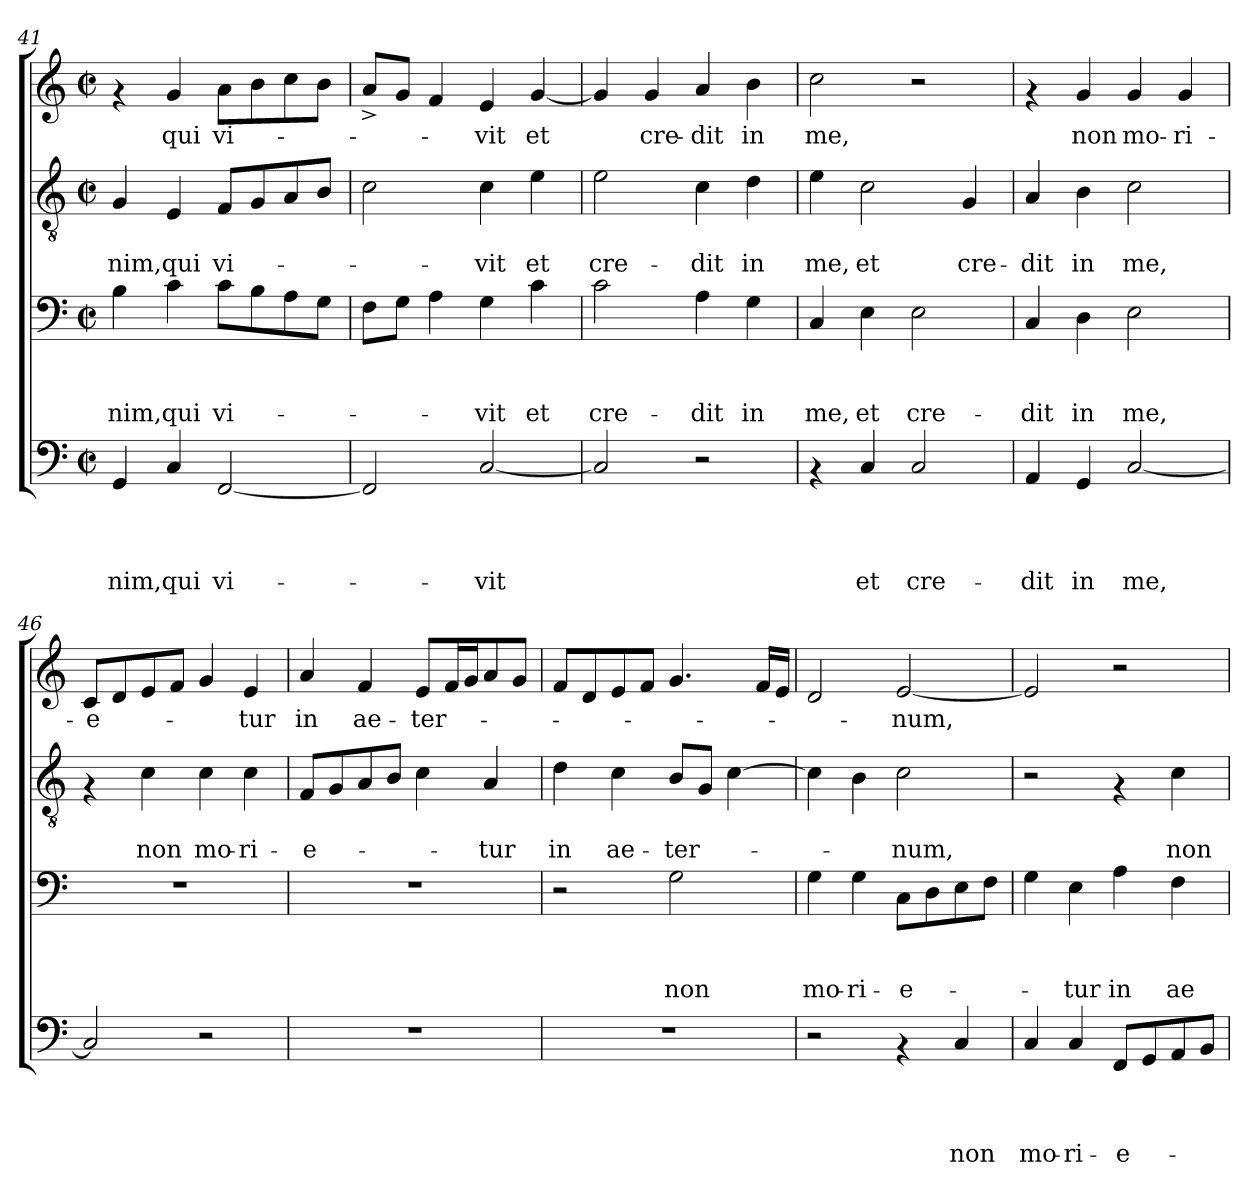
**kern	**text	**text	**text	**text	**kern	**text	**text	**text	**kern	**text	**text	**kern	**text
*part4	*part4	*part4	*part4	*part4	*part3	*part3	*part3	*part3	*part2	*part2	*part2	*part1	*part1
*staff4	*staff4	*staff4	*staff4	*staff4	*staff3	*staff3	*staff3	*staff3	*staff2	*staff2	*staff2	*staff1	*staff1
*clefF4	*	*	*	*	*clefF4	*	*	*	*clefGv2	*	*	*clefG2	*
*k[]	*	*	*	*	*k[]	*	*	*	*k[]	*	*	*k[]	*
*C:	*	*	*	*	*C:	*	*	*	*C:	*	*	*C:	*
*M2/2	*	*	*	*	*M2/2	*	*	*	*M2/2	*	*	*M2/2	*
*met(c|)	*	*	*	*	*met(c|)	*	*	*	*met(c|)	*	*	*met(c|)	*
=41	=41	=41	=41	=41	=41	=41	=41	=41	=41	=41	=41	=41	=41
!	!	!	!	!LO:LY:b	!	!	!	!LO:LY:b	!	!	!LO:LY:b	!	!
4GG/	.	.	.	-nim,	4B\	.	.	-nim,	4G/	.	-nim,	4rf	.
!	!	!	!	!LO:LY:b	!	!	!	!LO:LY:b	!	!	!LO:LY:b	!	!LO:LY:b
4C/	.	.	.	qui	4c\	.	.	qui	4E/	.	qui	4g/	qui
!	!	!	!	!LO:LY:b	!	!	!	!LO:LY:b	!	!	!LO:LY:b	!	!LO:LY:b
[<2FF/	.	.	.	vi-	8c\L	.	.	vi-	8F/L	.	vi-	8a\L	vi-
.	.	.	.	.	8B\	.	.	.	8G/	.	.	8b\	.
.	.	.	.	.	8A\	.	.	.	8A/	.	.	8cc\	.
.	.	.	.	.	8G\J	.	.	.	8B/J	.	.	8b\J	.
=42	=42	=42	=42	=42	=42	=42	=42	=42	=42	=42	=42	=42	=42
2FF/]	.	.	.	.	8F\L	.	.	.	2c\	.	.	8a^</L	.
.	.	.	.	.	8G\J	.	.	.	.	.	.	8g/J	.
.	.	.	.	.	4A\	.	.	.	.	.	.	4f/	.
!	!	!	!	!LO:LY:b	!	!	!	!LO:LY:b	!	!	!LO:LY:b	!	!LO:LY:b
[<2C/	.	.	.	-vit	4G\	.	.	-vit	4c\	.	-vit	4e/	-vit
!	!	!	!	!	!	!	!	!LO:LY:b	!	!	!LO:LY:b	!	!LO:LY:b
.	.	.	.	.	4c\	.	.	et	4e\	.	et	[<4g/	et
!!LO:LB:g=z
=43	=43	=43	=43	=43	=43	=43	=43	=43	=43	=43	=43	=43	=43
!	!	!	!	!	!	!	!	!LO:LY:b	!	!	!LO:LY:b	!	!
2C/]	.	.	.	.	2c\	.	.	cre-	2e\	.	cre-	4g/]	.
!	!	!	!	!	!	!	!	!	!	!	!	!	!LO:LY:b
.	.	.	.	.	.	.	.	.	.	.	.	4g/	cre-
!	!	!	!	!	!	!	!	!LO:LY:b	!	!	!LO:LY:b	!	!LO:LY:b
2r	.	.	.	.	4A\	.	.	-dit	4c\	.	-dit	4a/	-dit
!	!	!	!	!	!	!	!	!LO:LY:b	!	!	!LO:LY:b	!	!LO:LY:b
.	.	.	.	.	4G\	.	.	in	4d\	.	in	4b\	in
=44	=44	=44	=44	=44	=44	=44	=44	=44	=44	=44	=44	=44	=44
!	!	!	!	!	!	!	!	!LO:LY:b	!	!	!LO:LY:b	!	!LO:LY:b
4rAA	.	.	.	.	4C/	.	.	me,	4e\	.	me,	2cc\	me,
!	!	!	!	!LO:LY:b	!	!	!	!LO:LY:b	!	!	!LO:LY:b	!	!
4C/	.	.	.	et	4E\	.	.	et	2c\	.	et	.	.
!	!	!	!	!LO:LY:b	!	!	!	!LO:LY:b	!	!	!	!	!
2C/	.	.	.	cre-	2E\	.	.	cre-	.	.	.	2r	.
!	!	!	!	!	!	!	!	!	!	!	!LO:LY:b	!	!
.	.	.	.	.	.	.	.	.	4G/	.	cre-	.	.
=45	=45	=45	=45	=45	=45	=45	=45	=45	=45	=45	=45	=45	=45
!	!	!	!	!LO:LY:b	!	!	!	!LO:LY:b	!	!	!LO:LY:b	!	!
4AA/	.	.	.	-dit	4C/	.	.	-dit	4A/	.	-dit	4rf	.
!	!	!	!	!LO:LY:b	!	!	!	!LO:LY:b	!	!	!LO:LY:b	!	!LO:LY:b
4GG/	.	.	.	in	4D\	.	.	in	4B\	.	in	4g/	non
!	!	!	!	!LO:LY:b	!	!	!	!LO:LY:b	!	!	!LO:LY:b	!	!LO:LY:b
[<2C/	.	.	.	me,	2E\	.	.	me,	2c\	.	me,	4g/	mo-
!	!	!	!	!	!	!	!	!	!	!	!	!	!LO:LY:b
.	.	.	.	.	.	.	.	.	.	.	.	4g/	-ri-
=46	=46	=46	=46	=46	=46	=46	=46	=46	=46	=46	=46	=46	=46
!	!	!	!	!	!	!	!	!	!	!	!	!	!LO:LY:b
2C/]	.	.	.	.	1r	.	.	.	4rF	.	.	8c/L	-e-
.	.	.	.	.	.	.	.	.	.	.	.	8d/	.
!	!	!	!	!	!	!	!	!	!	!	!LO:LY:b	!	!
.	.	.	.	.	.	.	.	.	4c\	.	non	8e/	.
.	.	.	.	.	.	.	.	.	.	.	.	8f/J	.
!	!	!	!	!	!	!	!	!	!	!	!LO:LY:b	!	!
2r	.	.	.	.	.	.	.	.	4c\	.	mo-	4g/	.
!	!	!	!	!	!	!	!	!	!	!	!LO:LY:b	!	!LO:LY:b
.	.	.	.	.	.	.	.	.	4c\	.	-ri-	4e/	-tur
=47	=47	=47	=47	=47	=47	=47	=47	=47	=47	=47	=47	=47	=47
!	!	!	!	!	!	!	!	!	!	!	!LO:LY:b	!	!LO:LY:b
1r	.	.	.	.	1r	.	.	.	8F/L	.	-e-	4a/	in
.	.	.	.	.	.	.	.	.	8G/	.	.	.	.
!	!	!	!	!	!	!	!	!	!	!	!	!	!LO:LY:b
.	.	.	.	.	.	.	.	.	8A/	.	.	4f/	ae-
.	.	.	.	.	.	.	.	.	8B/J	.	.	.	.
!	!	!	!	!	!	!	!	!	!	!	!	!	!LO:LY:b
.	.	.	.	.	.	.	.	.	4c\	.	.	8e/L	-ter-
.	.	.	.	.	.	.	.	.	.	.	.	16f/L	.
.	.	.	.	.	.	.	.	.	.	.	.	16g/J	.
!	!	!	!	!	!	!	!	!	!	!	!LO:LY:b	!	!
.	.	.	.	.	.	.	.	.	4A/	.	-tur	8a/	.
.	.	.	.	.	.	.	.	.	.	.	.	8g/J	.
=48	=48	=48	=48	=48	=48	=48	=48	=48	=48	=48	=48	=48	=48
!	!	!	!	!	!	!	!	!	!	!	!LO:LY:b	!	!
1r	.	.	.	.	2r	.	.	.	4d\	.	in	8f/L	.
.	.	.	.	.	.	.	.	.	.	.	.	8d/	.
!	!	!	!	!	!	!	!	!	!	!	!LO:LY:b	!	!
.	.	.	.	.	.	.	.	.	4c\	.	ae-	8e/	.
.	.	.	.	.	.	.	.	.	.	.	.	8f/J	.
!	!	!	!	!	!	!	!	!LO:LY:b	!	!	!LO:LY:b	!	!
.	.	.	.	.	2G\	.	.	non	8B/L	.	-ter-	4.g/	.
.	.	.	.	.	.	.	.	.	8G/J	.	.	.	.
.	.	.	.	.	.	.	.	.	[>4c\	.	.	.	.
.	.	.	.	.	.	.	.	.	.	.	.	16f/LL	.
.	.	.	.	.	.	.	.	.	.	.	.	16e/JJ	.
!!LO:PB:g=z
=49	=49	=49	=49	=49	=49	=49	=49	=49	=49	=49	=49	=49	=49
!	!	!	!	!	!	!	!	!LO:LY:b	!	!	!	!	!
2r	.	.	.	.	4G\	.	.	mo-	4c\]	.	.	2d/	.
!	!	!	!	!	!	!	!	!LO:LY:b	!	!	!	!	!
.	.	.	.	.	4G\	.	.	-ri-	4B\	.	.	.	.
!	!	!	!	!	!	!	!	!LO:LY:b	!	!	!LO:LY:b	!	!LO:LY:b
4rAA	.	.	.	.	8C\L	.	.	-e-	2c\	.	-num,	[<2e/	-num,
.	.	.	.	.	8D\	.	.	.	.	.	.	.	.
!	!	!	!	!LO:LY:b	!	!	!	!	!	!	!	!	!
4C/	.	.	.	non	8E\	.	.	.	.	.	.	.	.
.	.	.	.	.	8F\J	.	.	.	.	.	.	.	.
=50	=50	=50	=50	=50	=50	=50	=50	=50	=50	=50	=50	=50	=50
!	!	!	!	!LO:LY:b	!	!	!	!	!	!	!	!	!
4C/	.	.	.	mo-	4G\	.	.	.	2r	.	.	2e/]	.
!	!	!	!	!LO:LY:b	!	!	!	!LO:LY:b	!	!	!	!	!
4C/	.	.	.	-ri-	4E\	.	.	-tur	.	.	.	.	.
!	!	!	!	!LO:LY:b	!	!	!	!LO:LY:b	!	!	!	!	!
8FF/L	.	.	.	-e-	4A\	.	.	in	4rF	.	.	2r	.
8GG/	.	.	.	.	.	.	.	.	.	.	.	.	.
!	!	!	!	!	!	!	!	!LO:LY:b	!	!	!LO:LY:b	!	!
8AA/	.	.	.	.	4F\	.	.	ae-	4c\	.	non	.	.
8BB/J	.	.	.	.	.	.	.	.	.	.	.	.	.
=	=	=	=	=	=	=	=	=	=	=	=	=	=
*-	*-	*-	*-	*-	*-	*-	*-	*-	*-	*-	*-	*-	*-
